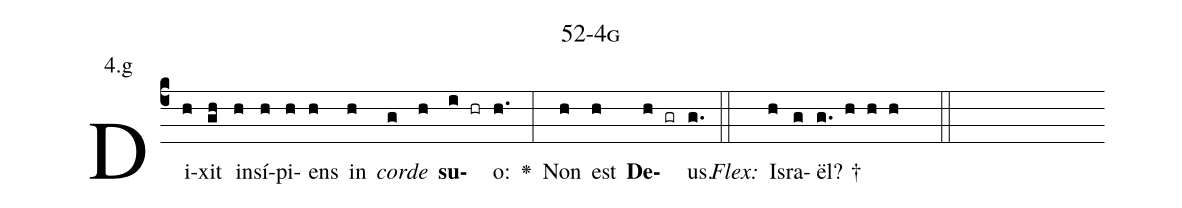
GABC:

name: 52-4g;
annotation: 4.g;
%%
(c4)Di(h)xit(gh) in(h)sí(h)pi(h)ens(h) in(h) <i>cor</i>(g)<i>de</i>(h) <b>su</b>(i hr)o:(h.) <v>\greheightstar</v>(:) Non(h) est(h) <b>De</b>(h gr)us.(g.) (::)
<i>Flex:</i>()  Is(h)ra(g)ël? †(g. h h h  ::)

%E(h) u(h) o(h) u(h) a(h) e.(g.) (::)
